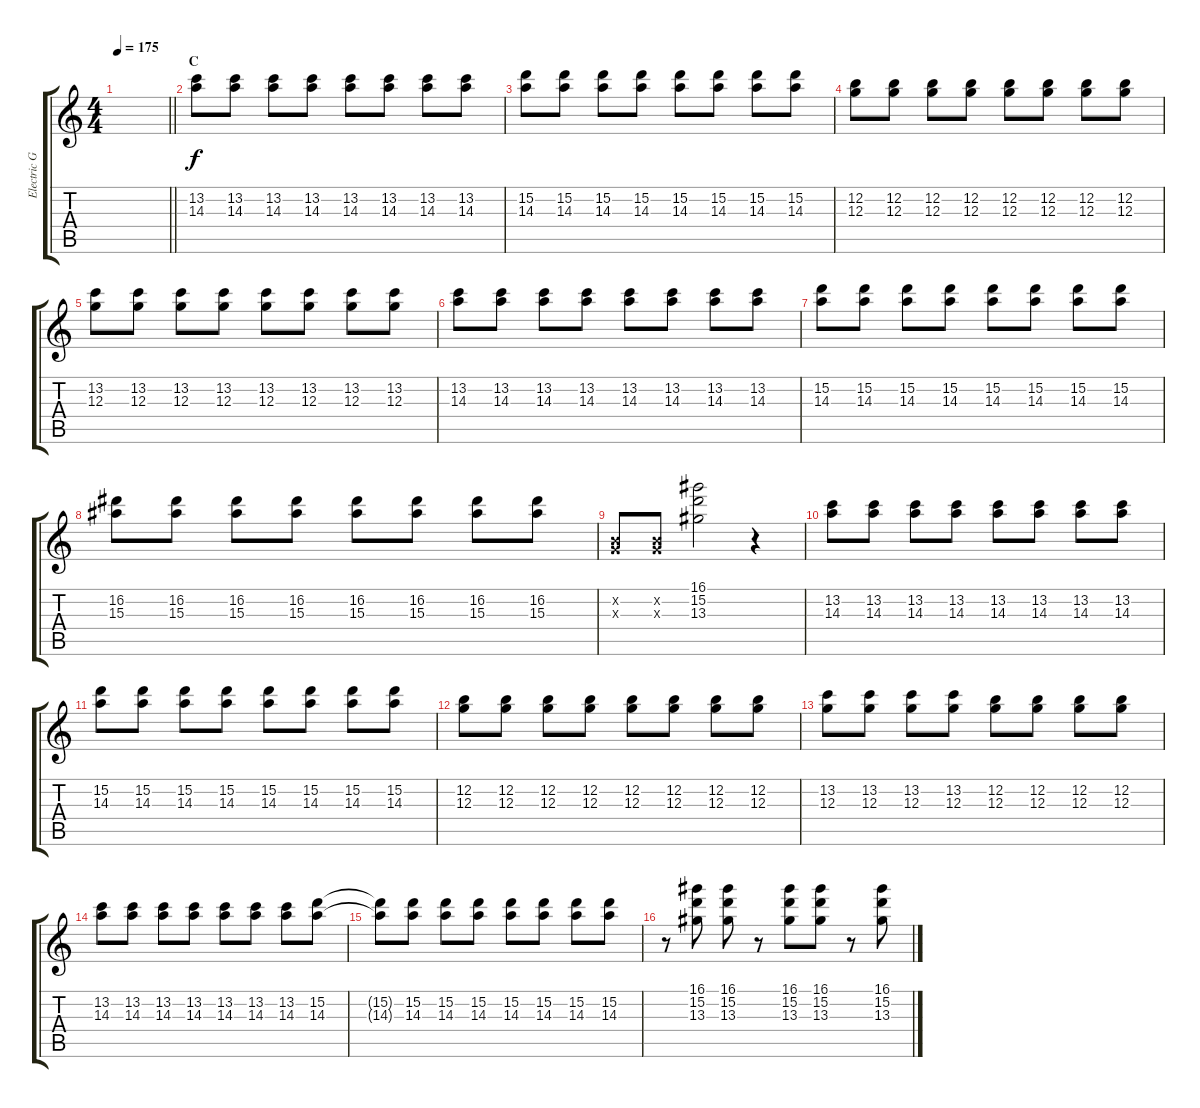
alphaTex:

\track ("Electric Guitar III" "Electric G") {instrument distortionguitar}
\staff {score tabs}
\tuning (E4 B3 G3 D3 A2 E2) {hide}
\ts (4 4)
\tempo 175
\clef g2
\barLineRight lightlight
\ks c
|
\section ("" "C")
(13.2 14.3).8 (13.2 14.3).8 (13.2 14.3).8 (13.2 14.3).8 (13.2 14.3).8 (13.2 14.3).8 (13.2 14.3).8 (13.2 14.3).8 |
(15.2 14.3).8 (15.2 14.3).8 (15.2 14.3).8 (15.2 14.3).8 (15.2 14.3).8 (15.2 14.3).8 (15.2 14.3).8 (15.2 14.3).8 |
(12.2 12.3).8 (12.2 12.3).8 (12.2 12.3).8 (12.2 12.3).8 (12.2 12.3).8 (12.2 12.3).8 (12.2 12.3).8 (12.2 12.3).8 |
(13.2 12.3).8 (13.2 12.3).8 (13.2 12.3).8 (13.2 12.3).8 (13.2 12.3).8 (13.2 12.3).8 (13.2 12.3).8 (13.2 12.3).8 |
(13.2 14.3).8 (13.2 14.3).8 (13.2 14.3).8 (13.2 14.3).8 (13.2 14.3).8 (13.2 14.3).8 (13.2 14.3).8 (13.2 14.3).8 |
(15.2 14.3).8 (15.2 14.3).8 (15.2 14.3).8 (15.2 14.3).8 (15.2 14.3).8 (15.2 14.3).8 (15.2 14.3).8 (15.2 14.3).8 |
(16.2 15.3).8 (16.2 15.3).8 (16.2 15.3).8 (16.2 15.3).8 (16.2 15.3).8 (16.2 15.3).8 (16.2 15.3).8 (16.2 15.3).8 |
(0.2{x} 0.3{x}).8 (0.2{x} 0.3{x}).8 (16.1 15.2 13.3).2 r.4 |
(13.2 14.3).8 (13.2 14.3).8 (13.2 14.3).8 (13.2 14.3).8 (13.2 14.3).8 (13.2 14.3).8 (13.2 14.3).8 (13.2 14.3).8 |
(15.2 14.3).8 (15.2 14.3).8 (15.2 14.3).8 (15.2 14.3).8 (15.2 14.3).8 (15.2 14.3).8 (15.2 14.3).8 (15.2 14.3).8 |
(12.2 12.3).8 (12.2 12.3).8 (12.2 12.3).8 (12.2 12.3).8 (12.2 12.3).8 (12.2 12.3).8 (12.2 12.3).8 (12.2 12.3).8 |
(13.2 12.3).8 (13.2 12.3).8 (13.2 12.3).8 (13.2 12.3).8 (12.2 12.3).8 (12.2 12.3).8 (12.2 12.3).8 (12.2 12.3).8 |
(13.2 14.3).8 (13.2 14.3).8 (13.2 14.3).8 (13.2 14.3).8 (13.2 14.3).8 (13.2 14.3).8 (13.2 14.3).8 (15.2 14.3).8 |
(15.2{t} 14.3{t}).8 (15.2 14.3).8 (15.2 14.3).8 (15.2 14.3).8 (15.2 14.3).8 (15.2 14.3).8 (15.2 14.3).8 (15.2 14.3).8 |
r.8 (16.1 15.2 13.3).8 (16.1 15.2 13.3).8 r.8 (16.1 15.2 13.3).8 (16.1 15.2 13.3).8 r.8 (16.1 15.2 13.3).8
